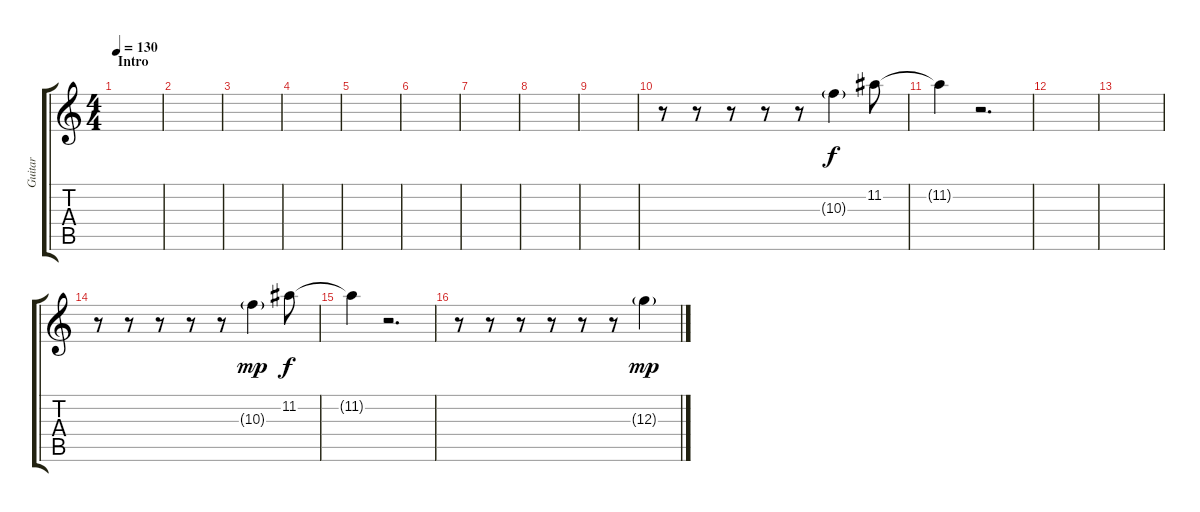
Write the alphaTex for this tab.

\track ("Guitar" "Guitar") {instrument electricguitarclean}
\staff {score tabs}
\tuning (E4 B3 G3 D3 A2 E2) {hide}
\ts (4 4)
\section ("" "Intro")
\tempo 130
\clef g2
\ks c
|
|
|
|
|
|
|
|
|
r.8 r.8 r.8 r.8 r.8 10.3{g}.4 11.2.8{dy f} |
11.2{t}.4 r.2{d} |
|
|
r.8 r.8 r.8 r.8 r.8 10.3{g}.4{dy mp} 11.2.8{dy f} |
11.2{t}.4 r.2{d} |
r.8 r.8 r.8 r.8 r.8 r.8 12.3{g}.4{dy mp}
